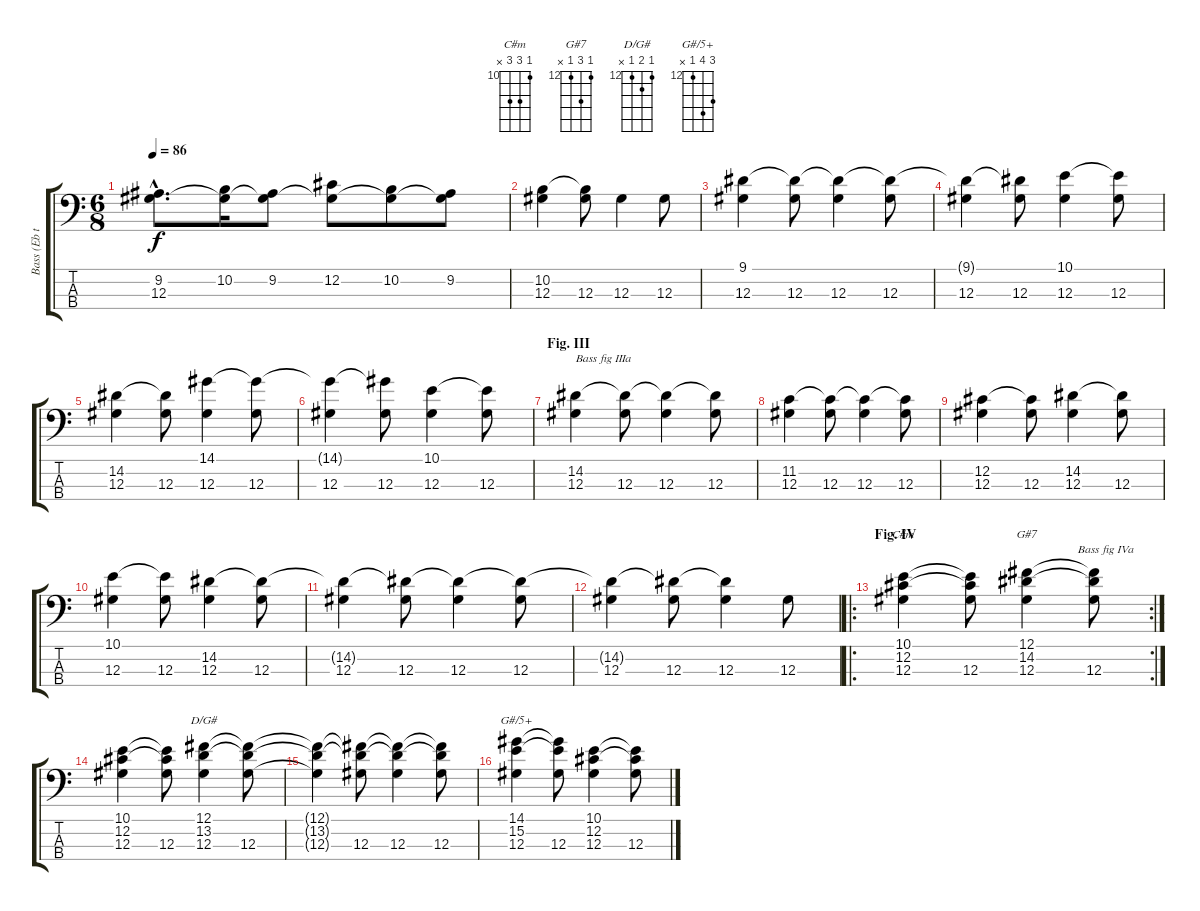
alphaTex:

\track ("Bass (Eb tuning)" "Bass (Eb t") {instrument electricbassfinger}
\staff {score tabs}
\tuning (Gb2 Db2 Ab1 Eb1) {hide}
\chord ("C#m" 10 12 12 x) {firstfret 10}
\chord ("G#7" 12 14 12 x) {firstfret 12}
\chord ("D/G#" 12 13 12 x) {firstfret 12}
\chord ("G#/5+" 14 15 12 x) {firstfret 12}
\ts (6 8)
\tempo 86
\clef f4
\ks c
(9.2{hac} 12.3{hac}).8{d dy f} (10.2 12.3{t}).16 (9.2 12.3{t}).8 (12.2 12.3{t}).8 (10.2 12.3{t}).8 (9.2 12.3{t}).8 |
(10.2 12.3).4 (10.2{t} 12.3).8 12.3.4 12.3.8 |
(9.1 12.3).4 (9.1{t} 12.3).8 (9.1{t} 12.3).4 (9.1{t} 12.3).8 |
(9.1{t} 12.3).4 (9.1{t} 12.3).8 (10.1 12.3).4 (10.1{t} 12.3).8 |
(14.2 12.3).4 (14.2{t} 12.3).8 (14.1 12.3).4 (14.1{t} 12.3).8 |
(14.1{t} 12.3).4 (14.1{t} 12.3).8 (10.1 12.3).4 (10.1{t} 12.3).8 |
\section ("" "Fig. III")
(14.2 12.3).4{txt "Bass fig IIIa"} (14.2{t} 12.3).8 (14.2{t} 12.3).4 (14.2{t} 12.3).8 |
(11.2 12.3).4 (11.2{t} 12.3).8 (11.2{t} 12.3).4 (11.2{t} 12.3).8 |
(12.2 12.3).4 (12.2{t} 12.3).8 (14.2 12.3).4 (14.2{t} 12.3).8 |
(10.1 12.3).4 (10.1{t} 12.3).8 (14.2 12.3).4 (14.2{t} 12.3).8 |
(14.2{t} 12.3).4 (14.2{t} 12.3).8 (14.2{t} 12.3).4 (14.2{t} 12.3).8 |
(14.2{t} 12.3).4 (14.2{t} 12.3).8 (14.2{t} 12.3).4 12.3.8 |
\ro
\rc 2
\section ("" "Fig. IV")
(10.1 12.2 12.3).4{ch "C#m"} (10.1{t} 12.2{t} 12.3).8 (12.1 14.2 12.3).4{ch "G#7" txt "                 Bass fig IVa"} (12.1{t} 14.2{t} 12.3).8 |
(10.1 12.2 12.3).4 (10.1{t} 12.2{t} 12.3).8 (12.1 13.2 12.3).4{ch "D/G#"} (12.1{t} 13.2{t} 12.3).8 |
(12.1{t} 13.2{t} 12.3{t}).4 (12.1{t} 13.2{t} 12.3).8 (12.1{t} 13.2{t} 12.3).4 (12.1{t} 13.2{t} 12.3).8 |
(14.1 15.2 12.3).4{ch "G#/5+"} (14.1{t} 15.2{t} 12.3).8 (10.1 12.2 12.3).4 (10.1{t} 12.2{t} 12.3).8
